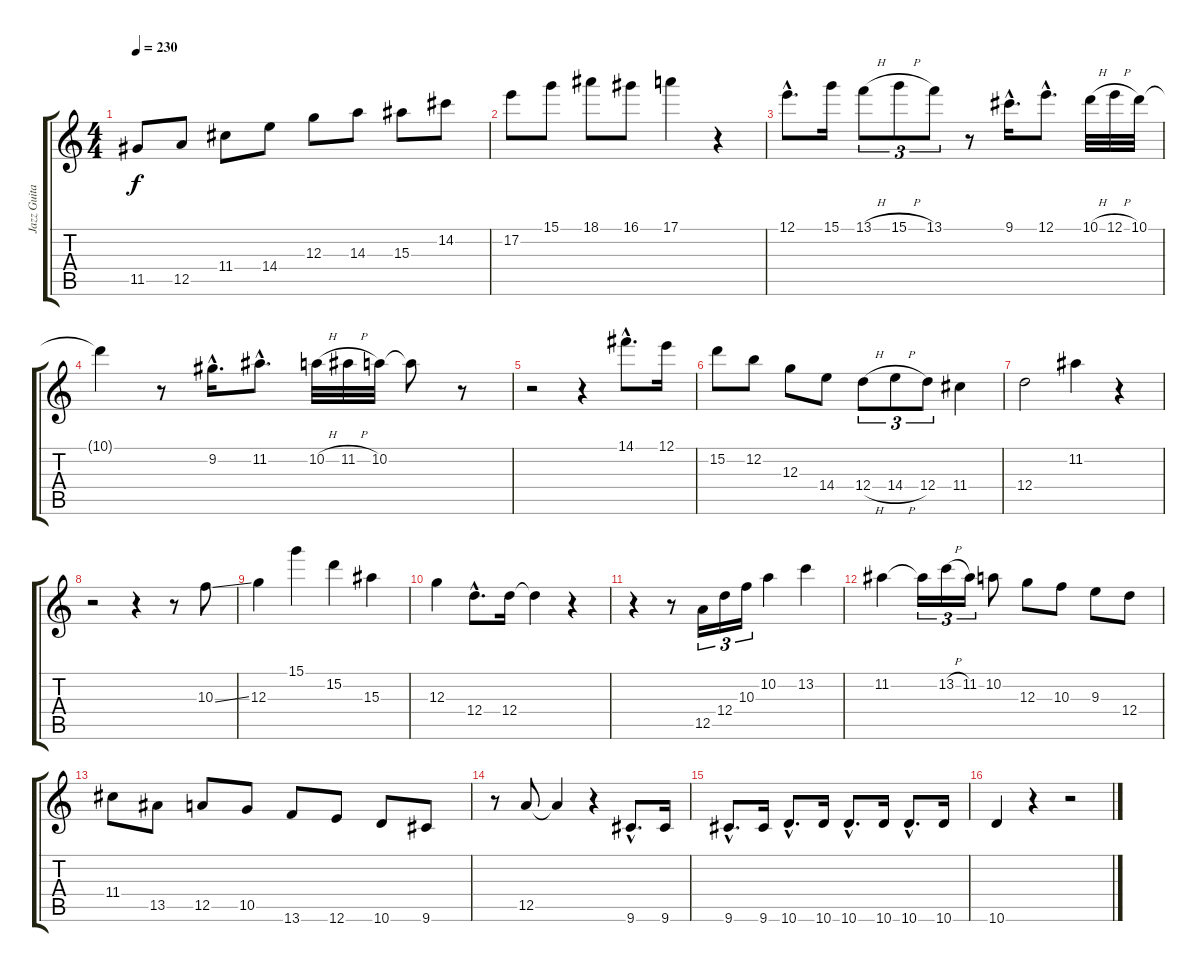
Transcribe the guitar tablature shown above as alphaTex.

\track ("Jazz Guitar" "Jazz Guita") {instrument electricguitarjazz}
\staff {score tabs}
\tuning (E4 B3 G3 D3 A2 E2) {hide}
\ts (4 4)
\tempo 230
\clef g2
\ks c
11.5.8{dy f} 12.5.8 11.4.8 14.4.8 12.3.8 14.3.8 15.3.8 14.2.8 |
17.2.8 15.1.8 18.1.8 16.1.8 17.1.4 r.4 |
12.1{hac}.8{d} 15.1.16 13.1{h}.8{tu (3 2)} 15.1{h}.8{tu (3 2)} 13.1.8{tu (3 2)} r.8 9.1{hac}.16{d} 12.1{hac}.8{d} 10.1{h}.32 12.1{h}.32 10.1.32 |
10.1{t}.4 r.8 9.2{hac}.16{d} 11.2{hac}.8{d} 10.2{h}.32 11.2{h}.32 10.2.32 10.2{t}.8 r.8 |
r.2 r.4 14.1{hac}.8{d} 12.1.16 |
15.2.8 12.2.8 12.3.8 14.4.8 12.4{h}.8{tu (3 2)} 14.4{h}.8{tu (3 2)} 12.4.8{tu (3 2)} 11.4.4 |
12.4.2 11.2.4 r.4 |
r.2 r.4 r.8 10.3{ss}.8 |
12.3.4 15.1.4 15.2.4 15.3.4 |
12.3.4 12.4{hac}.8{d} 12.4.16 12.4{t}.4 r.4 |
r.4 r.8 12.5.16{tu (3 2)} 12.4.16{tu (3 2)} 10.3.16{tu (3 2)} 10.2.4 13.2.4 |
11.2.4 11.2{t}.16{tu (3 2)} 13.2{h}.16{tu (3 2)} 11.2.16{tu (3 2)} 10.2.8 12.3.8 10.3.8 9.3.8 12.4.8 |
11.4.8 13.5.8 12.5.8 10.5.8 13.6.8 12.6.8 10.6.8 9.6.8 |
r.8 12.5.8 12.5{t}.4 r.4 9.6{hac}.8{d} 9.6.16 |
9.6{hac}.8{d} 9.6.16 10.6{hac}.8{d} 10.6.16 10.6{hac}.8{d} 10.6.16 10.6{hac}.8{d} 10.6.16 |
10.6.4 r.4 r.2
